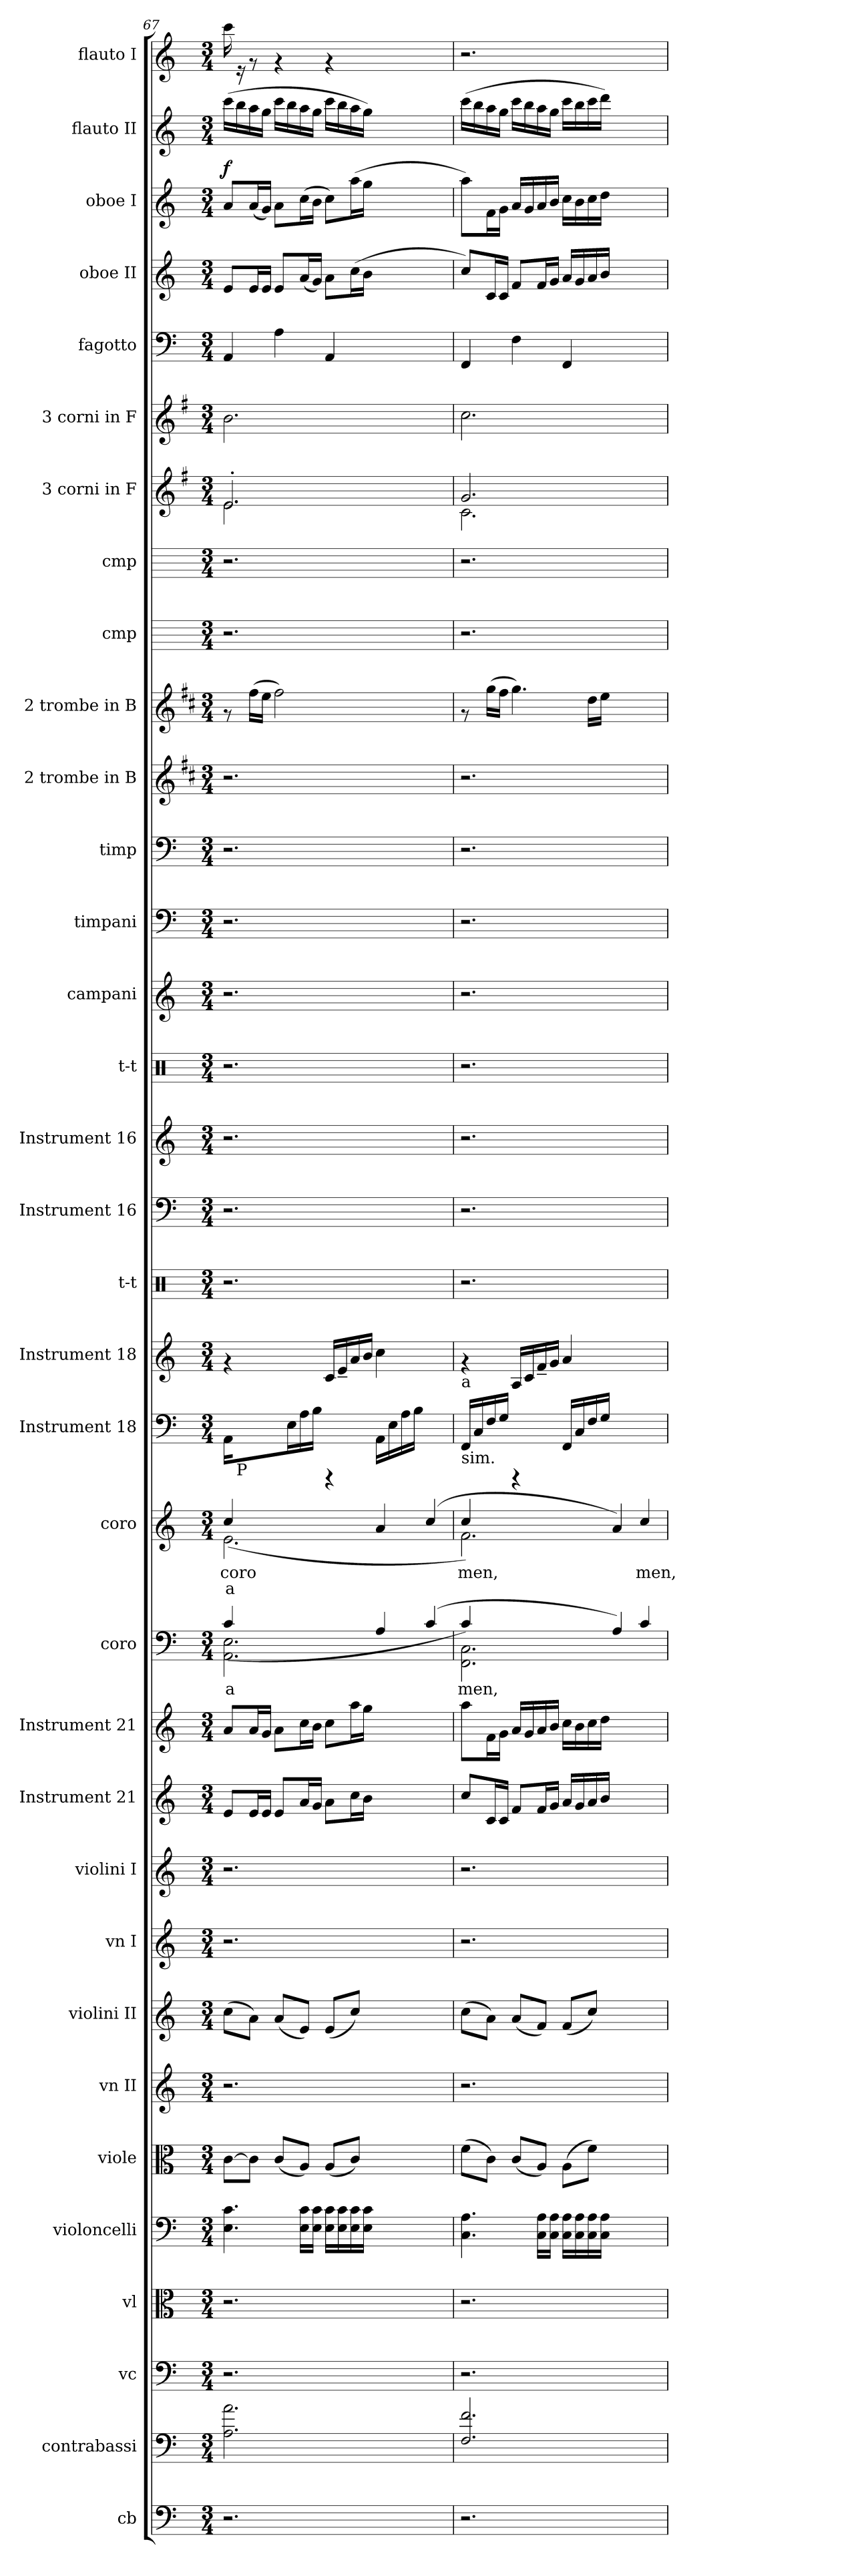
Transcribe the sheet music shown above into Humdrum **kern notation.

**kern	**kern	**kern	**kern	**kern	**kern	**kern	**kern	**kern	**kern	**kern	**kern	**kern	**text	**kern	**text	**text	**kern	**kern	**kern	**kern	**kern	**kern	**kern	**kern	**kern	**kern	**kern	**kern	**kern	**kern	**kern	**kern	**kern	**kern	**dynam	**kern	**kern
*part34	*part33	*part32	*part31	*part30	*part29	*part28	*part27	*part26	*part25	*part24	*part23	*part22	*part22	*part21	*part21	*part21	*part20	*part19	*part18	*part17	*part16	*part15	*part14	*part13	*part12	*part11	*part10	*part9	*part8	*part7	*part6	*part5	*part4	*part3	*part3	*part2	*part1
*staff34	*staff33	*staff32	*staff31	*staff30	*staff29	*staff28	*staff27	*staff26	*staff25	*staff24	*staff23	*staff22	*staff22	*staff21	*staff21	*staff21	*staff20	*staff19	*staff18	*staff17	*staff16	*staff15	*staff14	*staff13	*staff12	*staff11	*staff10	*staff9	*staff8	*staff7	*staff6	*staff5	*staff4	*staff3	*staff3	*staff2	*staff1
*I"cb	*I"contrabassi	*I"vc	*I"vl	*I"violoncelli	*I"viole	*I"vn II	*I"violini II	*I"vn I	*I"violini I	*I"Instrument 21	*I"Instrument 21	*I"coro	*	*I"coro	*	*	*I"Instrument 18	*I"Instrument 18	*I"t-t	*I"Instrument 16	*I"Instrument 16	*I"t-t	*I"campani	*I"timpani	*I"timp	*I"2 trombe  in B	*I"2 trombe  in B	*I"cmp	*I"cmp	*I"3 corni  in F	*I"3 corni  in F	*I"fagotto	*I"oboe II	*I"oboe I	*	*I"flauto II	*I"flauto I
*I'cb	*I'cb	*I'vc	*I'vl	*I'vc	*I'vl	*I'vn II	*I'vn II	*I'vn I	*I'vn I	*	*	*	*	*	*	*	*	*	*	*	*	*I't-t	*I'cmp	*I'timp	*I'timp	*	*	*	*	*	*	*I'fag	*I'ob II	*I'ob I	*	*I'fl II	*I'fl I
!!LO:PB:g=z
*clefF4	*clefF4	*clefF4	*clefC3	*clefF4	*clefC3	*clefG2	*clefG2	*clefG2	*clefG2	*clefG2	*clefG2	*clefF4	*	*clefG2	*	*	*clefF4	*clefG2	*clefX	*clefF4	*clefG2	*clefX	*clefG2	*clefF4	*clefF4	*clefG2	*clefG2	*	*	*clefG2	*clefG2	*clefF4	*clefG2	*clefG2	*	*clefG2	*clefG2
*	*ITrd7c12	*	*	*	*	*	*	*	*	*	*	*	*	*	*	*	*	*	*	*	*	*	*	*	*	*ITrd1c2	*ITrd1c2	*ITrd-3c-5	*ITrd1c2	*ITrd-3c-5	*ITrd-3c-5	*	*	*	*	*	*
*k[]	*k[]	*k[]	*k[]	*k[]	*k[]	*k[]	*k[]	*k[]	*k[]	*k[]	*k[]	*k[]	*	*k[]	*	*	*k[]	*k[]	*	*k[]	*k[]	*	*k[]	*k[]	*k[]	*k[]	*k[]	*k[b-]	*k[b-e-]	*k[]	*k[]	*k[]	*k[]	*k[]	*	*k[]	*k[]
*C:	*C:	*C:	*C:	*C:	*C:	*C:	*C:	*C:	*C:	*C:	*C:	*C:	*	*C:	*	*	*C:	*C:	*	*C:	*C:	*	*C:	*C:	*C:	*C:	*C:	*F:	*B-:	*C:	*C:	*C:	*C:	*C:	*	*C:	*C:
*M3/4	*M3/4	*M3/4	*M3/4	*M3/4	*M3/4	*M3/4	*M3/4	*M3/4	*M3/4	*M3/4	*M3/4	*M3/4	*	*M3/4	*	*	*M3/4	*M3/4	*M3/4	*M3/4	*M3/4	*M3/4	*M3/4	*M3/4	*M3/4	*M3/4	*M3/4	*M3/4	*M3/4	*M3/4	*M3/4	*M3/4	*M3/4	*M3/4	*	*M3/4	*M3/4
=67	=67	=67	=67	=67	=67	=67	=67	=67	=67	=67	=67	=67	=67	=67	=67	=67	=67	=67	=67	=67	=67	=67	=67	=67	=67	=67	=67	=67	=67	=67	=67	=67	=67	=67	=67	=67	=67
*	*	*	*	*	*	*	*	*	*	*	*	*^	*	*	*	*	*	*	*	*	*	*	*	*	*	*	*	*	*	*	*	*	*	*	*	*	*
!	!	!	!	!	!	!	!	!	!	!	!	!	!	!	!	!	!	!	!LO:TX:b:t=men,	!	!	!	!	!	!	!	!	!	!	!	!	!	!	!	!	!	!	!
!	!	!	!	!	!	!	!	!	!	!	!	!	!	!LO:LY:b:cj	!	!LO:LY:b:cj	!LO:LY:b:cj	!	!	!	!	!	!	!	!	!	!	!	!	!	!	!	!	!	!	!LO:DY:a	!	!
*	*	*	*	*	*	*	*	*	*	*	*	*	*	*	*^	*	*	*	*^	*	*	*	*	*	*	*	*	*	*	*	*^	*	*	*	*	*	*	*
2.r	2.A\ 2.AA\	2.r	2.r	4.c\ 4.E\	[>8c\L	2.r	(>8cc\L	2.r	2.r	8e/L	8a/L	2.E\ 2.AA\	(>4c/	a-	2.e\	(>4cc/	coro	a-	16AA\L	2ryy	4rf	2.r	2.r	2.r	2.r	2.r	2.r	2.r	2.r	8rf	2.r	2.r	2.a'</	2.a\	2.ee\	4AA/	8e/L	8a/L	f	(>16ccc\L	16ccc\
!	!	!	!	!	!	!	!	!	!	!	!	!	!	!	!	!	!	!	!LO:TX:b:t=P	!	!	!	!	!	!	!	!	!	!	!	!	!	!	!	!	!	!	!	!	!	!
.	.	.	.	.	.	.	.	.	.	.	.	.	.	.	.	.	.	.	4ryy	.	.	.	.	.	.	.	.	.	.	.	.	.	.	.	.	.	.	.	.	16bb\	16re
.	.	.	.	.	8c\J]	.	8a\J)	.	.	16e/	16a/	.	.	.	.	.	.	.	.	.	.	.	.	.	.	.	.	.	.	(>16ee\L	.	.	.	.	.	.	16e/	(>16a/	.	16aa\	8rf
.	.	.	.	.	.	.	.	.	.	16e/J	16g/J	.	.	.	.	.	.	.	.	.	.	.	.	.	.	.	.	.	.	16dd\J	.	.	.	.	.	.	16e/J	16g/J)	.	16gg\J	.
.	.	.	.	.	(<8c/L	.	(<8a/L	.	.	8e/L	8a\L	.	1ryy	.	.	1ryy	.	.	.	.	4ryy	.	.	.	.	.	.	.	.	2ee\)	.	.	.	.	.	4A\	8e/L	8a\L	.	16ccc\L	4rf
.	.	.	.	.	.	.	.	.	.	.	.	.	.	.	.	.	.	.	16E\	.	.	.	.	.	.	.	.	.	.	.	.	.	.	.	.	.	.	.	.	16bb\	.
.	.	.	.	16c\ 16E\L	8A/J)	.	8e/J)	.	.	16a/	16cc\	.	.	.	.	.	.	.	16A\	.	.	.	.	.	.	.	.	.	.	.	.	.	.	.	.	.	(>16a/	(>16cc\	.	16aa\	.
.	.	.	.	16c\ 16E\J	.	.	.	.	.	16g/J	16b\J	.	.	.	.	.	.	.	16B\J	.	.	.	.	.	.	.	.	.	.	.	.	.	.	.	.	.	16g/J)	16b\J	.	16gg\J	.
.	.	.	.	16c\ 16E\L	(<8A/L	.	(<8e/L	.	.	8a\L	8cc\L	.	.	.	.	.	.	.	4rCCC	16c/L	2.ryy	.	.	.	.	.	.	.	.	.	.	.	.	.	.	4AA/	8a\L	8cc\L)	.	16ccc\L	4rf
.	.	.	.	16c\ 16E\	.	.	.	.	.	.	.	.	.	.	.	.	.	.	.	16e~>/	.	.	.	.	.	.	.	.	.	.	.	.	.	.	.	.	.	.	.	16bb\	.
.	.	.	.	16c\ 16E\	8c/J)	.	8cc/J)	.	.	16cc\	16aa\	.	.	.	.	.	.	.	.	16a/	.	.	.	.	.	.	.	.	.	.	.	.	.	.	.	.	(>16cc\	(>16aa\	.	16aa\	.
.	.	.	.	16c\ 16E\J	.	.	.	.	.	16b\J	16gg\J	.	.	.	.	.	.	.	.	16b/J	.	.	.	.	.	.	.	.	.	.	.	.	.	.	.	.	16b\J	16gg\J	.	16gg\J)	.
!	!	!	!	!	!	!	!	!	!	!	!	!	!	!LO:LY:b:cj	!	!	!LO:LY:b:cj	!LO:LY:b:cj	!	!	!	!	!	!	!	!	!	!	!	!	!	!	!	!	!	!	!	!	!	!	!
2ryy	2ryy	2ryy	2ryy	2ryy	2ryy	2ryy	2ryy	2ryy	2ryy	2ryy	2ryy	4A/	.	--	4a/	.	-	-	16AA\L	4cc\	.	2ryy	2ryy	2ryy	2ryy	2ryy	2ryy	2ryy	2ryy	2ryy	2ryy	2ryy	2ryy	2ryy	2ryy	2ryy	2ryy	2ryy	.	2ryy	2ryy
.	.	.	.	.	.	.	.	.	.	.	.	.	.	.	.	.	.	.	16E\	.	.	.	.	.	.	.	.	.	.	.	.	.	.	.	.	.	.	.	.	.	.
.	.	.	.	.	.	.	.	.	.	.	.	.	.	.	.	.	.	.	16A\	.	.	.	.	.	.	.	.	.	.	.	.	.	.	.	.	.	.	.	.	.	.
.	.	.	.	.	.	.	.	.	.	.	.	.	.	.	.	.	.	.	16B\J	.	.	.	.	.	.	.	.	.	.	.	.	.	.	.	.	.	.	.	.	.	.
!	!	!	!	!	!	!	!	!	!	!	!	!	!	!LO:LY:b:cj	!	!	!LO:LY:b:cj	!LO:LY:b:cj	!	!	!	!	!	!	!	!	!	!	!	!	!	!	!	!	!	!	!	!	!	!	!
.	.	.	.	.	.	.	.	.	.	.	.	(>4c/	.	--	(>4cc/	.	-	-	4ryy	4ryy	.	.	.	.	.	.	.	.	.	.	.	.	.	.	.	.	.	.	.	.	.
*	*	*	*	*	*	*	*	*	*	*	*	*	*	*	*	*	*	*	*	*v	*v	*	*	*	*	*	*	*	*	*	*	*	*	*	*	*	*	*	*	*	*
=68	=68	=68	=68	=68	=68	=68	=68	=68	=68	=68	=68	=68	=68	=68	=68	=68	=68	=68	=68	=68	=68	=68	=68	=68	=68	=68	=68	=68	=68	=68	=68	=68	=68	=68	=68	=68	=68	=68	=68	=68
!	!	!	!	!	!	!	!	!	!	!	!	!	!	!	!	!	!	!	!	!LO:TX:b:t=a	!	!	!	!	!	!	!	!	!	!	!	!	!	!	!	!	!	!	!	!
!	!	!	!	!	!	!	!	!	!	!	!	!	!	!	!	!	!	!	!LO:TX:b:t=sim.	!	!	!	!	!	!	!	!	!	!	!	!	!	!	!	!	!	!	!	!	!
!	!	!	!	!	!	!	!	!	!	!	!	!	!	!LO:LY:b:cj	!	!	!LO:LY:b:cj	!	!	!	!	!	!	!	!	!	!	!	!	!	!	!	!	!	!	!	!	!	!	!
2.r	2.F/ 2.FF/	2.r	2.r	4.A\ 4.C\	(>8f\L	2.r	(>8cc\L	2.r	2.r	8cc/L	8aa\L	2.C\ 2.FF\	4c/)	-men,	2.f\	4cc/)	-men,	.	16FF/L	4rf	2.r	2.r	2.r	2.r	2.r	2.r	2.r	2.r	8rf	2.r	2.r	2.cc/	2.f\	2.ff\	4FF/	8cc/L)	8aa\L)	.	(>16ccc\L	2.r
.	.	.	.	.	.	.	.	.	.	.	.	.	.	.	.	.	.	.	16C/	.	.	.	.	.	.	.	.	.	.	.	.	.	.	.	.	.	.	.	16bb\	.
.	.	.	.	.	8c\J)	.	8a\J)	.	.	16c/	16f\	.	.	.	.	.	.	.	16F/	.	.	.	.	.	.	.	.	.	(>16ff\L	.	.	.	.	.	.	16c/	16f\	.	16aa\	.
.	.	.	.	.	.	.	.	.	.	16c/J	16g\J	.	.	.	.	.	.	.	16G/J	.	.	.	.	.	.	.	.	.	16ee\J	.	.	.	.	.	.	16c/J	16g\J	.	16gg\J	.
.	.	.	.	.	(<8c/L	.	(<8a/L	.	.	8f/L	16a/L	.	1ryy	.	.	1ryy	.	.	4rCCC	16A/L	.	.	.	.	.	.	.	.	4.ff\)	.	.	.	.	.	4F\	8f/L	16a/L	.	16ccc\L	.
.	.	.	.	.	.	.	.	.	.	.	16g/	.	.	.	.	.	.	.	.	16c/	.	.	.	.	.	.	.	.	.	.	.	.	.	.	.	.	16g/	.	16bb\	.
.	.	.	.	16A\ 16C\L	8A/J)	.	8f/J)	.	.	16f/	16a/	.	.	.	.	.	.	.	.	16f~>/	.	.	.	.	.	.	.	.	.	.	.	.	.	.	.	16f/	16a/	.	16aa\	.
.	.	.	.	16A\ 16C\J	.	.	.	.	.	16g/J	16b/J	.	.	.	.	.	.	.	.	16g/J	.	.	.	.	.	.	.	.	.	.	.	.	.	.	.	16g/J	16b/J	.	16gg\J	.
.	.	.	.	16A\ 16C\L	(>8A\L	.	(<8f/L	.	.	16a/L	16cc\L	.	.	.	.	.	.	.	16FF/L	4a/	.	.	.	.	.	.	.	.	.	.	.	.	.	.	4FF/	16a/L	16cc\L	.	16ccc\L	.
.	.	.	.	16A\ 16C\	.	.	.	.	.	16g/	16b\	.	.	.	.	.	.	.	16C/	.	.	.	.	.	.	.	.	.	.	.	.	.	.	.	.	16g/	16b\	.	16bb\	.
.	.	.	.	16A\ 16C\	8f\J)	.	8cc/J)	.	.	16a/	16cc\	.	.	.	.	.	.	.	16F/	.	.	.	.	.	.	.	.	.	16cc\L	.	.	.	.	.	.	16a/	16cc\	.	16ccc\	.
.	.	.	.	16A\ 16C\J	.	.	.	.	.	16b/J	16dd\J	.	.	.	.	.	.	.	16G/J	.	.	.	.	.	.	.	.	.	16dd\J	.	.	.	.	.	.	16b/J	16dd\J	.	16ddd\J)	.
!	!	!	!	!	!	!	!	!	!	!	!	!	!	!LO:LY:b:cj	!	!	!LO:LY:b:cj	!	!	!	!	!	!	!	!	!	!	!	!	!	!	!	!	!	!	!	!	!	!	!
2ryy	2ryy	2ryy	2ryy	2ryy	2ryy	2ryy	2ryy	2ryy	2ryy	2ryy	2ryy	4A/)	.	.	4a/)	.	.	.	2ryy	2ryy	2ryy	2ryy	2ryy	2ryy	2ryy	2ryy	2ryy	2ryy	2ryy	2ryy	2ryy	2ryy	2ryy	2ryy	2ryy	2ryy	2ryy	.	2ryy	2ryy
!	!	!	!	!	!	!	!	!	!	!	!	!	!	!LO:LY:b:cj	!	!	!LO:LY:b:cj	!	!	!	!	!	!	!	!	!	!	!	!	!	!	!	!	!	!	!	!	!	!	!
.	.	.	.	.	.	.	.	.	.	.	.	4c/	.	.	4cc/	.	men,	.	.	.	.	.	.	.	.	.	.	.	.	.	.	.	.	.	.	.	.	.	.	.
*	*	*	*	*	*	*	*	*	*	*	*	*v	*v	*	*	*	*	*	*	*	*	*	*	*	*	*	*	*	*	*	*	*v	*v	*	*	*	*	*	*	*
*	*	*	*	*	*	*	*	*	*	*	*	*	*	*v	*v	*	*	*	*	*	*	*	*	*	*	*	*	*	*	*	*	*	*	*	*	*	*	*
=	=	=	=	=	=	=	=	=	=	=	=	=	=	=	=	=	=	=	=	=	=	=	=	=	=	=	=	=	=	=	=	=	=	=	=	=	=
*-	*-	*-	*-	*-	*-	*-	*-	*-	*-	*-	*-	*-	*-	*-	*-	*-	*-	*-	*-	*-	*-	*-	*-	*-	*-	*-	*-	*-	*-	*-	*-	*-	*-	*-	*-	*-	*-
